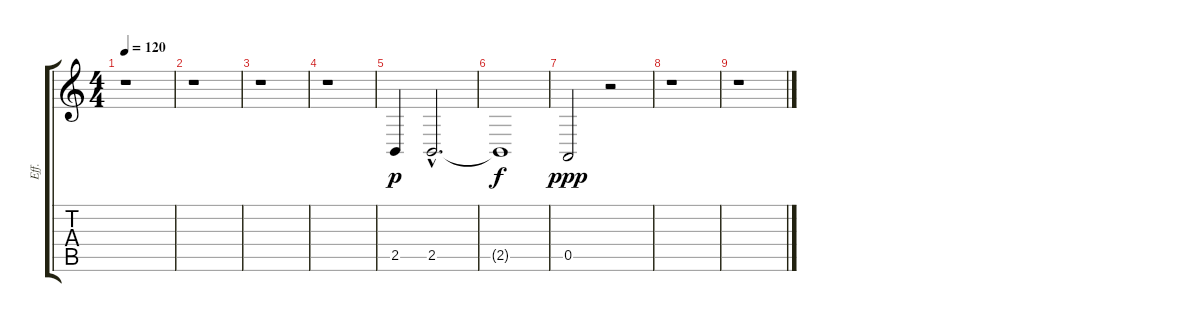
\track ("Eff." "Eff.") {instrument choiraahs}
\staff {score tabs}
\tuning (E4 B3 G3 D3 A2 E2) {hide}
\ts (4 4)
\tempo 120
\clef g2
\ks c
r.1{dy f} |
r.1 |
r.1 |
r.1 |
2.5.4{dy p} 2.5{hac}.2{d} |
2.5{t}.1{dy f} |
0.5.2{dy ppp} r.2 |
r.1 |
r.1
